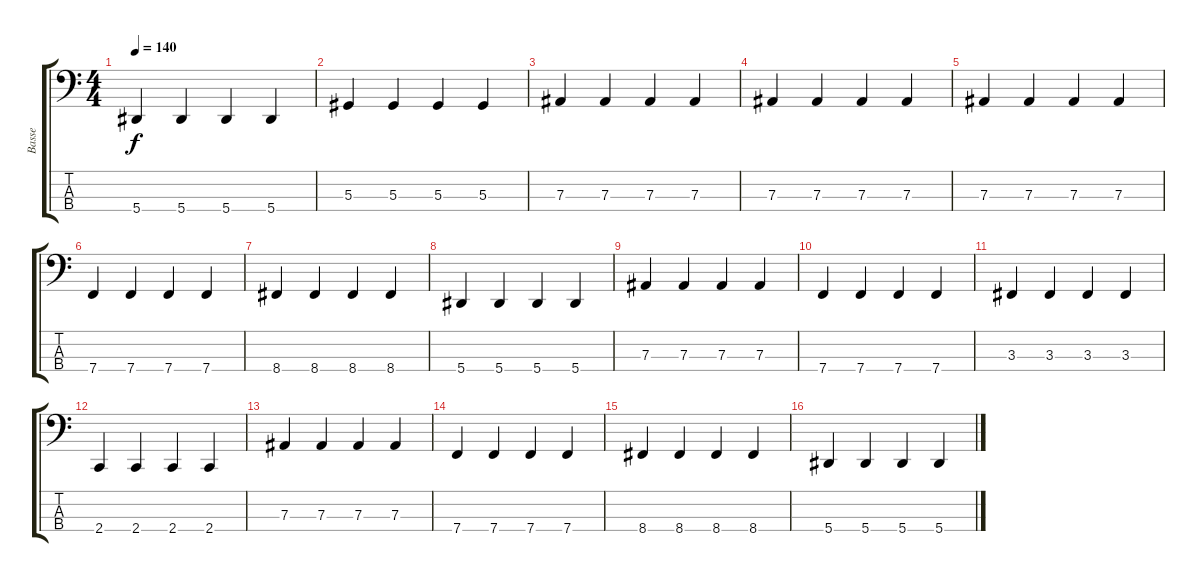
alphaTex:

\track ("Basse" "Basse") {instrument electricbasspick}
\staff {score tabs}
\tuning (Db2 Ab1 Eb1 Bb0) {hide}
\ts (4 4)
\tempo 140
\clef f4
\ks c
5.4.4{dy f} 5.4.4 5.4.4 5.4.4 |
5.3.4 5.3.4 5.3.4 5.3.4 |
7.3.4 7.3.4 7.3.4 7.3.4 |
7.3.4 7.3.4 7.3.4 7.3.4 |
7.3.4 7.3.4 7.3.4 7.3.4 |
7.4.4 7.4.4 7.4.4 7.4.4 |
8.4.4 8.4.4 8.4.4 8.4.4 |
5.4.4 5.4.4 5.4.4 5.4.4 |
7.3.4 7.3.4 7.3.4 7.3.4 |
7.4.4 7.4.4 7.4.4 7.4.4 |
3.3.4 3.3.4 3.3.4 3.3.4 |
2.4.4 2.4.4 2.4.4 2.4.4 |
7.3.4 7.3.4 7.3.4 7.3.4 |
7.4.4 7.4.4 7.4.4 7.4.4 |
8.4.4 8.4.4 8.4.4 8.4.4 |
5.4.4 5.4.4 5.4.4 5.4.4
